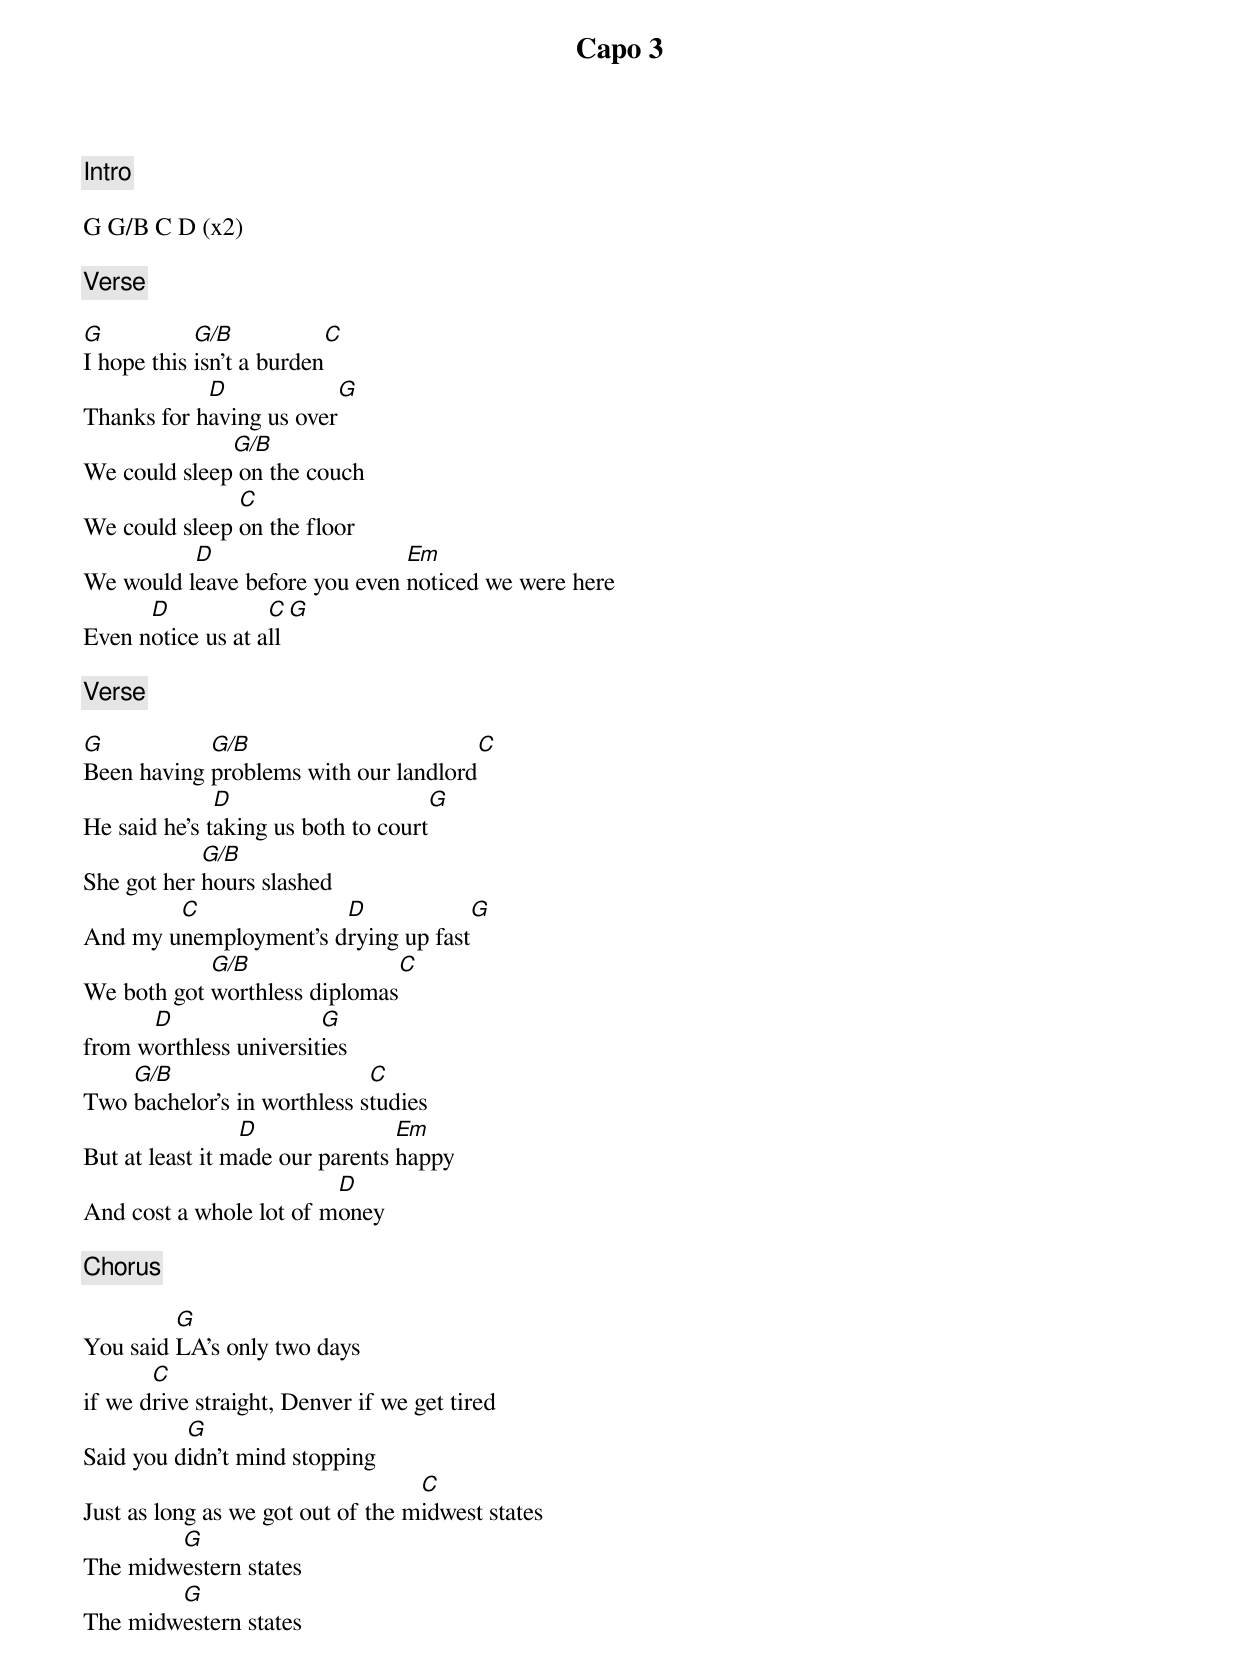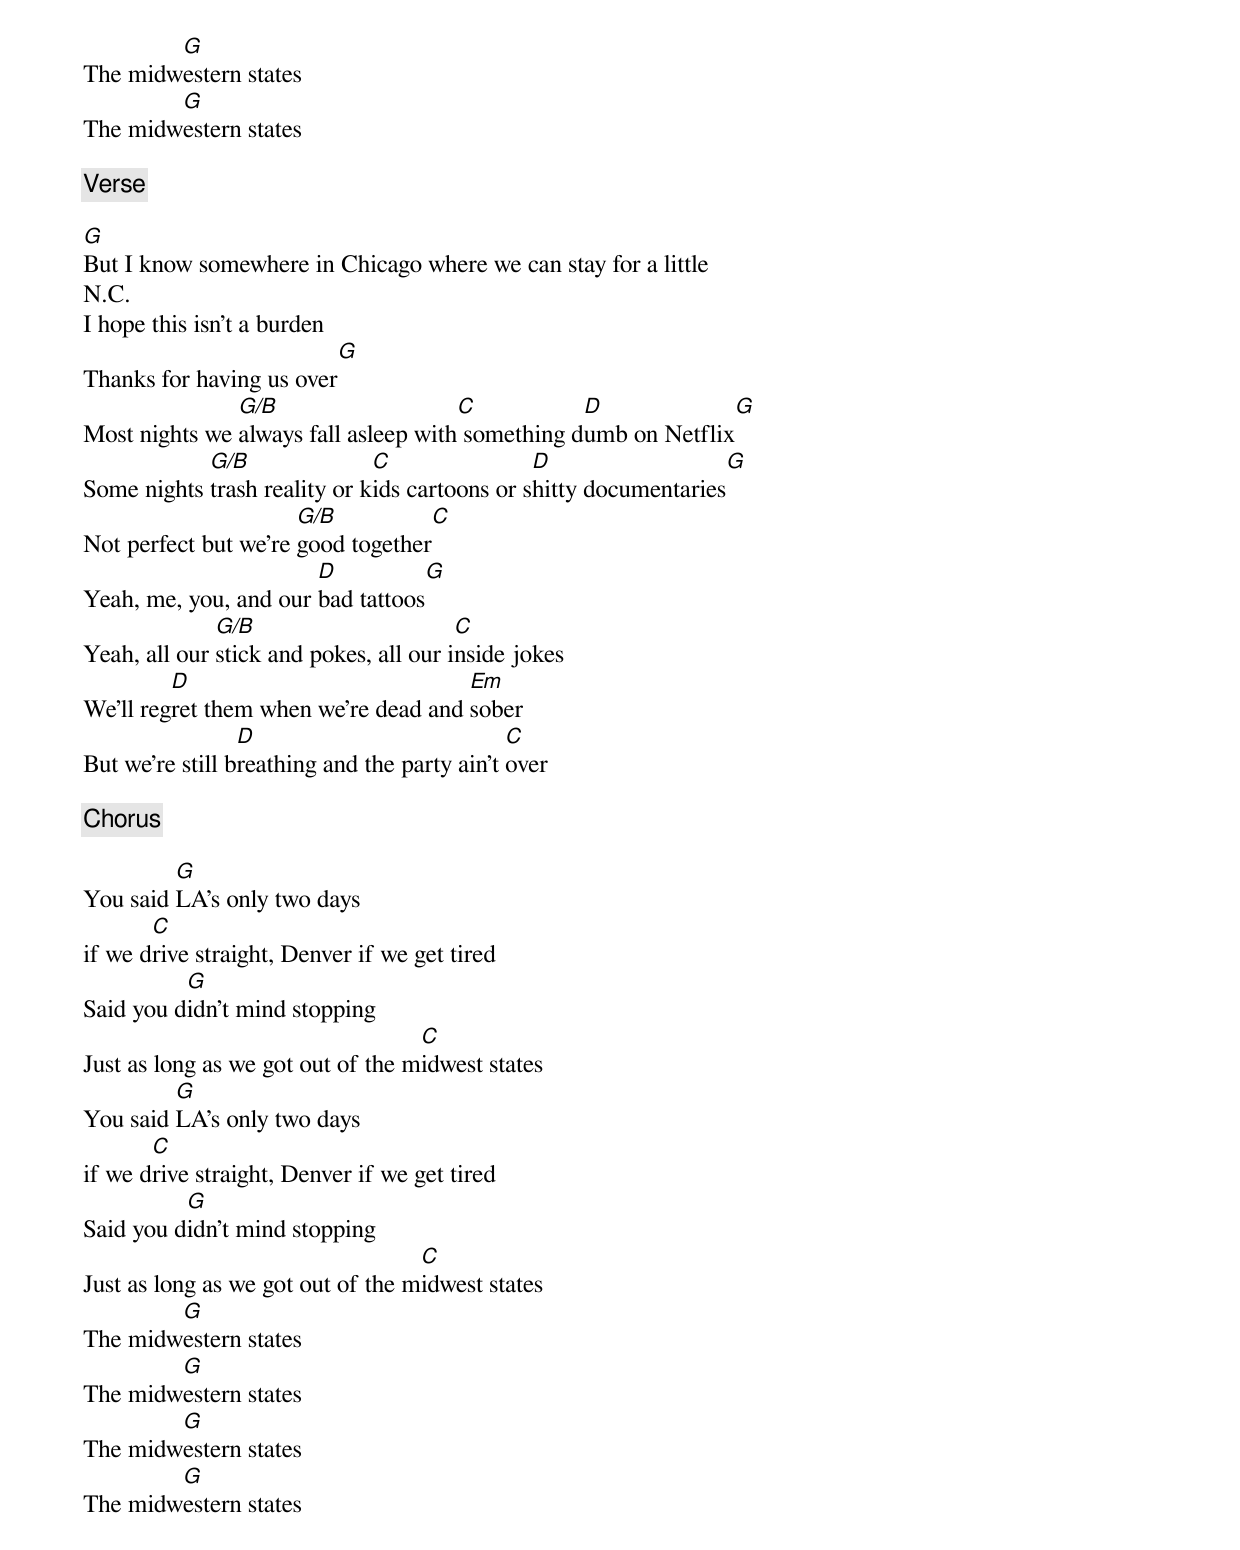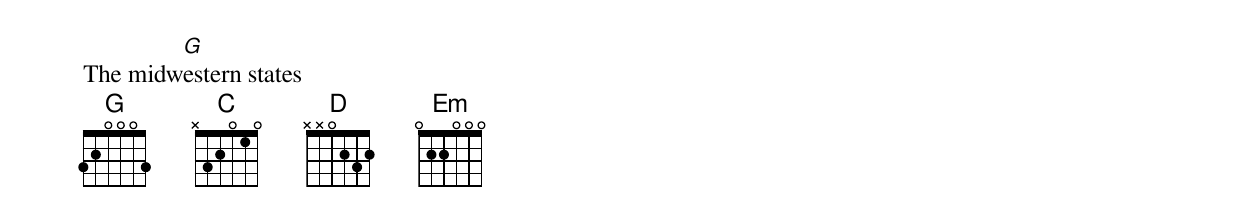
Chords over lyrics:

Capo 3
[Intro]

G G/B C D (x2)

[Verse]

G           G/B             C
I hope this isn't a burden
            D             G
Thanks for having us over
              G/B
We could sleep on the couch
               C
We could sleep on the floor
          D                    Em
We would leave before you even noticed we were here
      D            C   G
Even notice us at all

[Verse]

G           G/B                        C
Been having problems with our landlord
              D                      G
He said he's taking us both to court
            G/B
She got her hours slashed
        C              D             G
And my unemployment's drying up fast
            G/B                C
We both got worthless diplomas
      D                 G
from worthless universities
    G/B                      C
Two bachelor's in worthless studies
                 D               Em
But at least it made our parents happy
                         D
And cost a whole lot of money

[Chorus]

         G
You said LA's only two days
       C
if we drive straight, Denver if we get tired
          G
Said you didn't mind stopping
                                   C
Just as long as we got out of the midwest states
        G
The midwestern states
        G
The midwestern states
        G
The midwestern states
        G
The midwestern states

[Verse]

G
But I know somewhere in Chicago where we can stay for a little
N.C.
I hope this isn't a burden
                          G
Thanks for having us over
               G/B                    C           D              G
Most nights we always fall asleep with something dumb on Netflix
            G/B               C                D                   G
Some nights trash reality or kids cartoons or shitty documentaries
                      G/B           C
Not perfect but we're good together
                       D           G
Yeah, me, you, and our bad tattoos
              G/B                       C
Yeah, all our stick and pokes, all our inside jokes
         D                            Em
We'll regret them when we're dead and sober
                 D                            C
But we're still breathing and the party ain't over

[Chorus]

         G
You said LA's only two days
       C
if we drive straight, Denver if we get tired
          G
Said you didn't mind stopping
                                   C
Just as long as we got out of the midwest states
         G
You said LA's only two days
       C
if we drive straight, Denver if we get tired
          G
Said you didn't mind stopping
                                   C
Just as long as we got out of the midwest states
        G
The midwestern states
        G
The midwestern states
        G
The midwestern states
        G
The midwestern states
        G
The midwestern states
